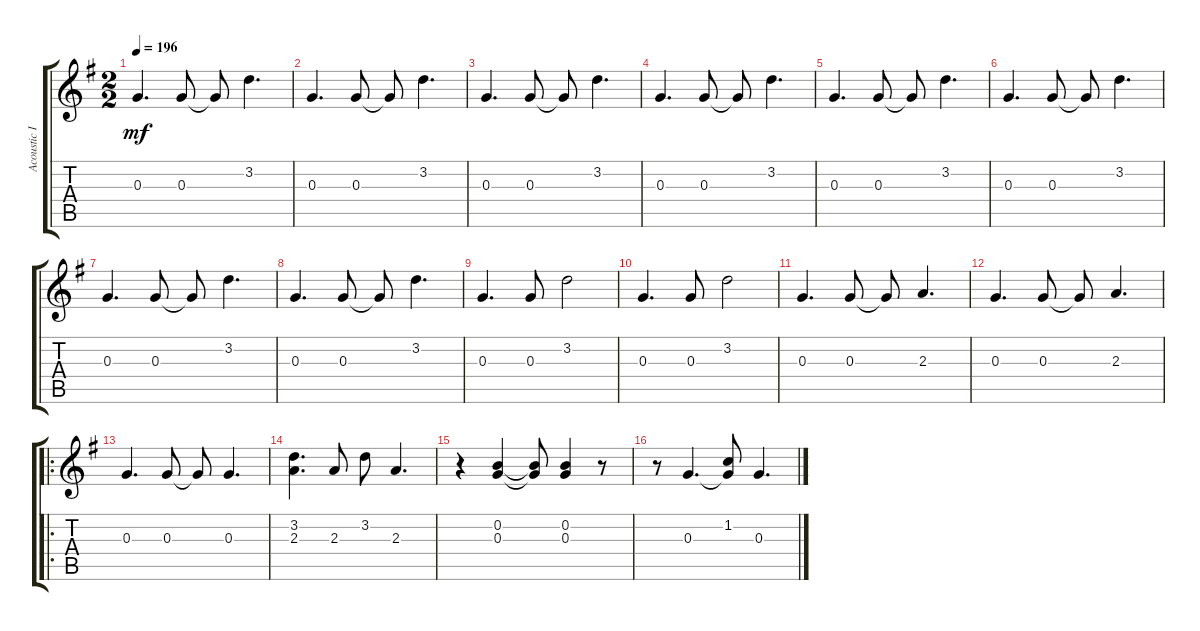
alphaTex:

\track ("Acoustic I" "Acoustic I") {instrument acousticguitarnylon}
\staff {score tabs}
\tuning (E4 B3 G3 D3 A2 E2) {hide}
\ts (2 2)
\tempo 196
\clef g2
\ks g
0.3.4{d dy mf instrument acousticguitarnylon} 0.3.8 0.3{t}.8 3.2.4{d} |
0.3.4{d} 0.3.8 0.3{t}.8 3.2.4{d} |
0.3.4{d} 0.3.8 0.3{t}.8 3.2.4{d} |
0.3.4{d} 0.3.8 0.3{t}.8 3.2.4{d} |
0.3.4{d} 0.3.8 0.3{t}.8 3.2.4{d} |
0.3.4{d} 0.3.8 0.3{t}.8 3.2.4{d} |
0.3.4{d} 0.3.8 0.3{t}.8 3.2.4{d} |
0.3.4{d} 0.3.8 0.3{t}.8 3.2.4{d} |
0.3.4{d} 0.3.8 3.2.2 |
0.3.4{d} 0.3.8 3.2.2 |
0.3.4{d} 0.3.8 0.3{t}.8 2.3.4{d} |
0.3.4{d} 0.3.8 0.3{t}.8 2.3.4{d} |
\ro
0.3.4{d} 0.3.8 0.3{t}.8 0.3.4{d} |
(3.2 2.3).4{d} 2.3.8 3.2.8 2.3.4{d} |
r.4 (0.2 0.3).4 (0.2{t} 0.3{t}).8 (0.2 0.3).4 r.8 |
r.8 0.3.4{d} (1.2 0.3{t}).8 0.3.4{d}
